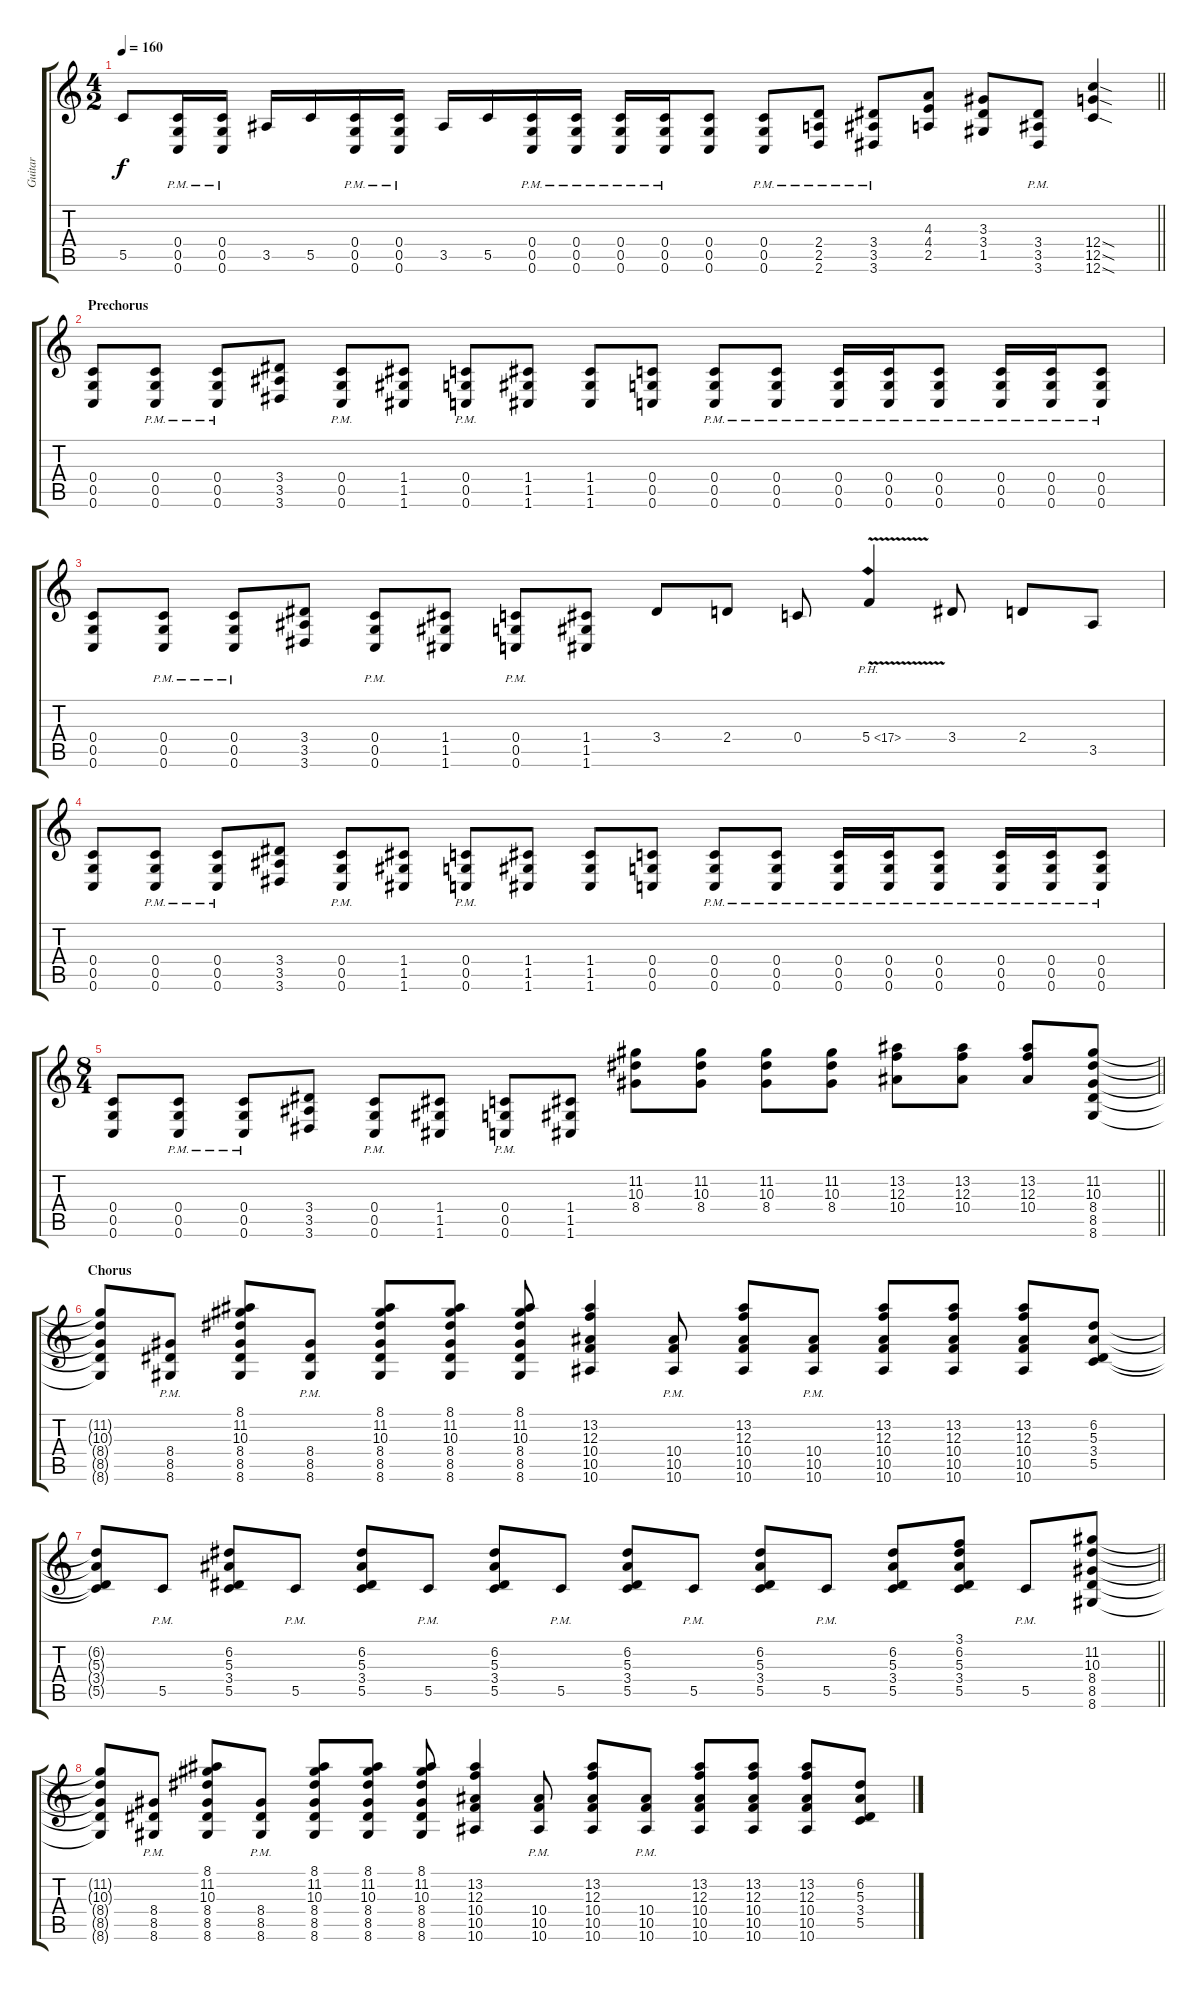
\track ("Guitar " "Guitar ") {instrument distortionguitar}
\staff {score tabs}
\tuning (D4 A3 F3 C3 G2 C2) {hide}
\ts (4 2)
\tempo 160
\clef g2
\barLineRight lightlight
\ks c
5.5{t}.8{dy f} (0.4{pm} 0.5{pm} 0.6{pm}).16 (0.4{pm} 0.5{pm} 0.6{pm}).16 3.5.16 5.5.16 (0.4{pm} 0.5{pm} 0.6{pm}).16 (0.4{pm} 0.5{pm} 0.6{pm}).16 3.5.16 5.5.16 (0.4{pm} 0.5{pm} 0.6{pm}).16 (0.4{pm} 0.5{pm} 0.6{pm}).16 (0.4{pm} 0.5{pm} 0.6{pm}).16 (0.4{pm} 0.5{pm} 0.6{pm}).16 (0.4 0.5 0.6).8 (0.4{pm} 0.5{pm} 0.6{pm}).8 (2.4{pm} 2.5{pm} 2.6{pm}).8 (3.4{pm} 3.5{pm} 3.6{pm}).8 (4.3 4.4 2.5).8 (3.3 3.4 1.5).8 (3.4{pm} 3.5{pm} 3.6{pm}).8 (12.4{sod} 12.5{sod} 12.6{sod}).4 |
\section ("" "Prechorus")
(0.4 0.5 0.6).8 (0.4{pm} 0.5{pm} 0.6{pm}).8 (0.4{pm} 0.5{pm} 0.6{pm}).8 (3.4 3.5 3.6).8 (0.4{pm} 0.5{pm} 0.6{pm}).8 (1.4 1.5 1.6).8 (0.4{pm} 0.5{pm} 0.6{pm}).8 (1.4 1.5 1.6).8 (1.4 1.5 1.6).8 (0.4 0.5 0.6).8 (0.4{pm} 0.5{pm} 0.6{pm}).8 (0.4{pm} 0.5{pm} 0.6{pm}).8 (0.4{pm} 0.5{pm} 0.6{pm}).16 (0.4{pm} 0.5{pm} 0.6{pm}).16 (0.4{pm} 0.5{pm} 0.6{pm}).8 (0.4{pm} 0.5{pm} 0.6{pm}).16 (0.4{pm} 0.5{pm} 0.6{pm}).16 (0.4{pm} 0.5{pm} 0.6{pm}).8 |
(0.4 0.5 0.6).8 (0.4{pm} 0.5{pm} 0.6{pm}).8 (0.4{pm} 0.5{pm} 0.6{pm}).8 (3.4 3.5 3.6).8 (0.4{pm} 0.5{pm} 0.6{pm}).8 (1.4 1.5 1.6).8 (0.4{pm} 0.5{pm} 0.6{pm}).8 (1.4 1.5 1.6).8 3.4.8 2.4.8 0.4.8 5.4{ph 12 v}.4 3.4.8 2.4.8 3.5.8 |
(0.4 0.5 0.6).8 (0.4{pm} 0.5{pm} 0.6{pm}).8 (0.4{pm} 0.5{pm} 0.6{pm}).8 (3.4 3.5 3.6).8 (0.4{pm} 0.5{pm} 0.6{pm}).8 (1.4 1.5 1.6).8 (0.4{pm} 0.5{pm} 0.6{pm}).8 (1.4 1.5 1.6).8 (1.4 1.5 1.6).8 (0.4 0.5 0.6).8 (0.4{pm} 0.5{pm} 0.6{pm}).8 (0.4{pm} 0.5{pm} 0.6{pm}).8 (0.4{pm} 0.5{pm} 0.6{pm}).16 (0.4{pm} 0.5{pm} 0.6{pm}).16 (0.4{pm} 0.5{pm} 0.6{pm}).8 (0.4{pm} 0.5{pm} 0.6{pm}).16 (0.4{pm} 0.5{pm} 0.6{pm}).16 (0.4{pm} 0.5{pm} 0.6{pm}).8 |
\ts (8 4)
\barLineRight lightlight
(0.4 0.5 0.6).8 (0.4{pm} 0.5{pm} 0.6{pm}).8 (0.4{pm} 0.5{pm} 0.6{pm}).8 (3.4 3.5 3.6).8 (0.4{pm} 0.5{pm} 0.6{pm}).8 (1.4 1.5 1.6).8 (0.4{pm} 0.5{pm} 0.6{pm}).8 (1.4 1.5 1.6).8 (11.2 10.3 8.4).8 (11.2 10.3 8.4).8 (11.2 10.3 8.4).8 (11.2 10.3 8.4).8 (13.2 12.3 10.4).8 (13.2 12.3 10.4).8 (13.2 12.3 10.4).8 (11.2 10.3 8.4 8.5 8.6).8 |
\section ("" "Chorus")
(11.2{t} 10.3{t} 8.4{t} 8.5{t} 8.6{t}).8 (8.4{pm} 8.5{pm} 8.6{pm}).8 (8.1 11.2 10.3 8.4 8.5 8.6).8 (8.4{pm} 8.5{pm} 8.6{pm}).8 (8.1 11.2 10.3 8.4 8.5 8.6).8 (8.1 11.2 10.3 8.4 8.5 8.6).8 (8.1 11.2 10.3 8.4 8.5 8.6).8 (13.2 12.3 10.4 10.5 10.6).4 (10.4{pm} 10.5{pm} 10.6{pm}).8 (13.2 12.3 10.4 10.5 10.6).8 (10.4{pm} 10.5{pm} 10.6{pm}).8 (13.2 12.3 10.4 10.5 10.6).8 (13.2 12.3 10.4 10.5 10.6).8 (13.2 12.3 10.4 10.5 10.6).8 (6.2 5.3 3.4 5.5).8 |
\barLineRight lightlight
(6.2{t} 5.3{t} 3.4{t} 5.5{t}).8 5.5{pm}.8 (6.2 5.3 3.4 5.5).8 5.5{pm}.8 (6.2 5.3 3.4 5.5).8 5.5{pm}.8 (6.2 5.3 3.4 5.5).8 5.5{pm}.8 (6.2 5.3 3.4 5.5).8 5.5{pm}.8 (6.2 5.3 3.4 5.5).8 5.5{pm}.8 (6.2 5.3 3.4 5.5).8 (3.1 6.2 5.3 3.4 5.5).8 5.5{pm}.8 (11.2 10.3 8.4 8.5 8.6).8 |
(11.2{t} 10.3{t} 8.4{t} 8.5{t} 8.6{t}).8 (8.4{pm} 8.5{pm} 8.6{pm}).8 (8.1 11.2 10.3 8.4 8.5 8.6).8 (8.4{pm} 8.5{pm} 8.6{pm}).8 (8.1 11.2 10.3 8.4 8.5 8.6).8 (8.1 11.2 10.3 8.4 8.5 8.6).8 (8.1 11.2 10.3 8.4 8.5 8.6).8 (13.2 12.3 10.4 10.5 10.6).4 (10.4{pm} 10.5{pm} 10.6{pm}).8 (13.2 12.3 10.4 10.5 10.6).8 (10.4{pm} 10.5{pm} 10.6{pm}).8 (13.2 12.3 10.4 10.5 10.6).8 (13.2 12.3 10.4 10.5 10.6).8 (13.2 12.3 10.4 10.5 10.6).8 (6.2 5.3 3.4 5.5).8
